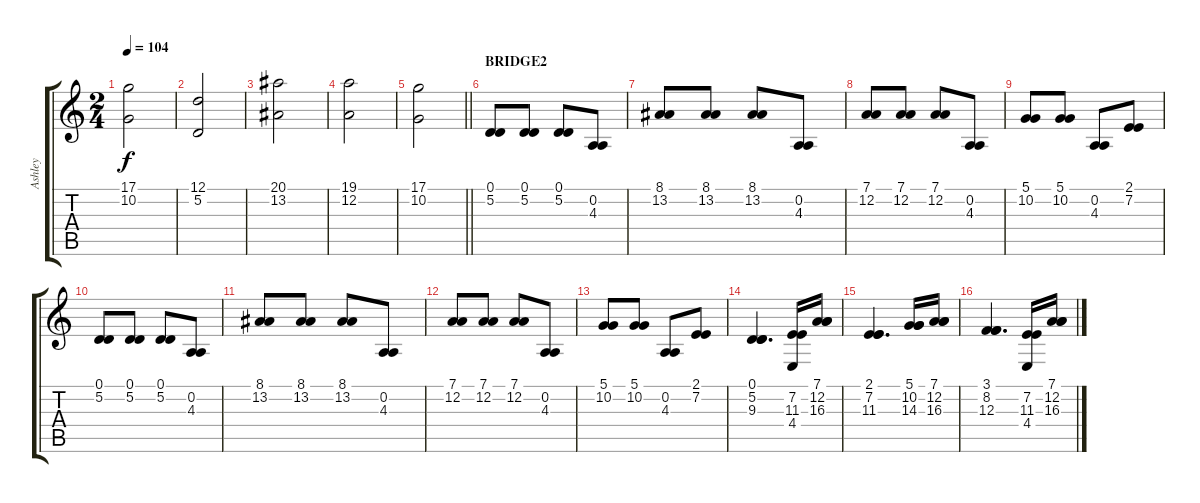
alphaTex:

\track ("Ashley" "Ashley") {instrument stringensemble1}
\staff {score tabs}
\tuning (D4 A3 F3 C3 G2 D2) {hide}
\ts (2 4)
\tempo 104
\clef g2
\ks c
(17.1 10.2).2{dy f} |
(12.1 5.2).2 |
(20.1 13.2).2 |
(19.1 12.2).2 |
\barLineRight lightlight
(17.1 10.2).2 |
\section ("" "BRIDGE2")
(0.1 5.2).8{volume 16} (0.1 5.2).8 (0.1 5.2).8 (0.2 4.3).8 |
(8.1 13.2).8 (8.1 13.2).8 (8.1 13.2).8 (0.2 4.3).8 |
(7.1 12.2).8 (7.1 12.2).8 (7.1 12.2).8 (0.2 4.3).8 |
(5.1 10.2).8 (5.1 10.2).8 (0.2 4.3).8 (2.1 7.2).8 |
(0.1 5.2).8 (0.1 5.2).8 (0.1 5.2).8 (0.2 4.3).8 |
(8.1 13.2).8 (8.1 13.2).8 (8.1 13.2).8 (0.2 4.3).8 |
(7.1 12.2).8 (7.1 12.2).8 (7.1 12.2).8 (0.2 4.3).8 |
(5.1 10.2).8 (5.1 10.2).8 (0.2 4.3).8 (2.1 7.2).8 |
(0.1 5.2 9.3).4{d} (7.2 11.3 4.4).16 (7.1 12.2 16.3).16 |
(2.1 7.2 11.3).4{d} (5.1 10.2 14.3).16 (7.1 12.2 16.3).16 |
(3.1 8.2 12.3).4{d} (7.2 11.3 4.4).16 (7.1 12.2 16.3).16
